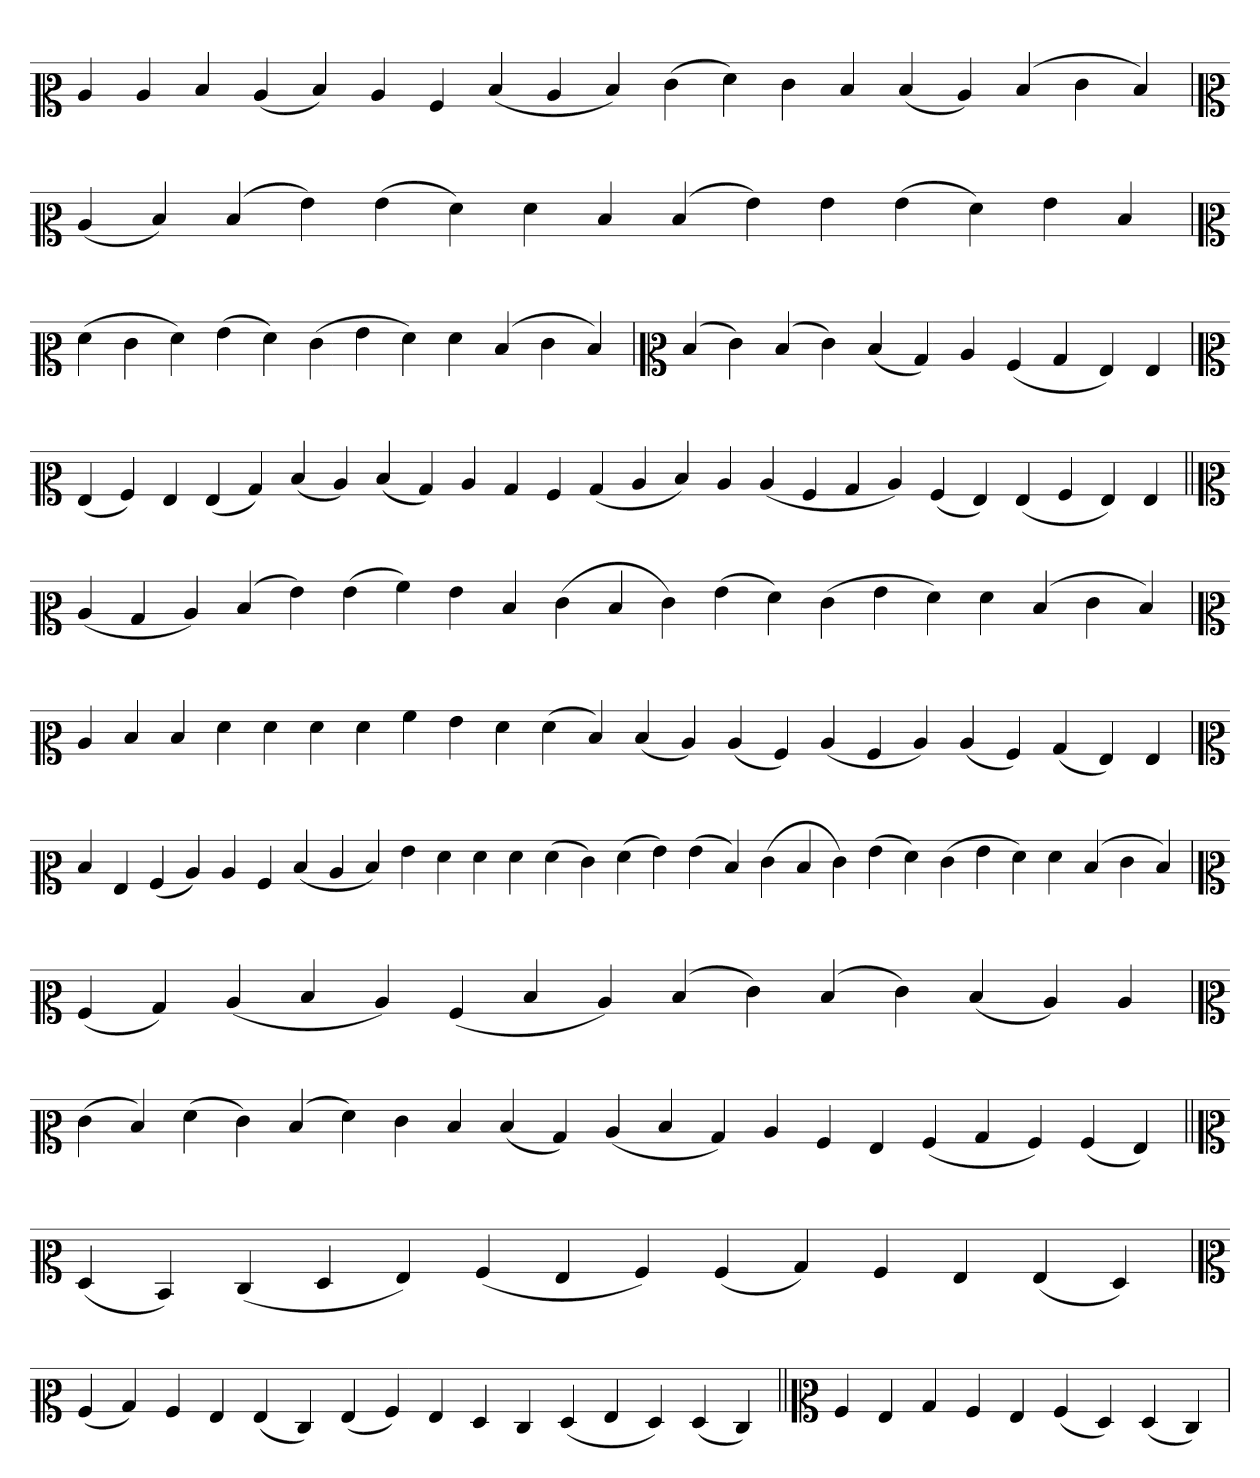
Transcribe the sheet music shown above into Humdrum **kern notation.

**kern
*part1
*staff1
*clefC2
=
4c
4c
4d
(4c
4d)
4c
4A
(4d
4c
4d)
(4e
4f)
4e
4d
(4d
4c)
(4d
4e
4d)
='
*clefC2
(4c
4d)
(4d
4g)
(4g
4f)
4f
4d
(4d
4g)
4g
(4g
4f)
4g
4d
=`
*clefC2
(4f
4e
4f)
(4g
4f)
(4e
4g
4f)
4f
(4d
4e
4d)
=
*clefC2
(4d
4e)
(4d
4e)
(4d
4B)
4c
(4A
4B
4G)
4G
='
*clefC2
(4G
4A)
4G
(4G
4B)
(4d
4c)
(4d
4B)
4c
4B
4A
(4B
4c
4d)
4c
(4c
4A
4B
4c)
(4A
4G)
(4G
4A
4G)
4G
=||
*clefC2
(4c
4B
4c)
(4d
4g)
(4g
4a)
4g
4d
(4e
4d
4e)
(4g
4f)
(4e
4g
4f)
4f
(4d
4e
4d)
='
*clefC2
4c
4d
4d
4f
4f
4f
4f
4a
4g
4f
(4f
4d)
(4d
4c)
(4c
4A)
(4c
4A
4c)
(4c
4A)
(4B
4G)
4G
=
*clefC2
4d
4G
(4A
4c)
4c
4A
(4d
4c
4d)
4g
4f
4f
4f
(4f
4e)
(4f
4g)
(4g
4d)
(4e
4d
4e)
(4g
4f)
(4e
4g
4f)
4f
(4d
4e
4d)
='
*clefC2
(4A
4B)
(4c
4d
4c)
(4A
4d
4c)
(4d
4e)
(4d
4e)
(4d
4c)
4c
=`
*clefC2
(4e
4d)
(4f
4e)
(4d
4f)
4e
4d
(4d
4B)
(4c
4d
4B)
4c
4A
4G
(4A
4B
4A)
(4A
4G)
=||
*clefC2
(4F
4D)
(4E
4F
4G)
(4A
4G
4A)
(4A
4B)
4A
4G
(4G
4F)
=`
*clefC2
(4A
4B)
4A
4G
(4G
4E)
(4G
4A)
4G
4F
4E
(4F
4G
4F)
(4F
4E)
=||
*clefC2
4A
4G
4B
4A
4G
(4A
4F)
(4F
4E)
=`
*-
